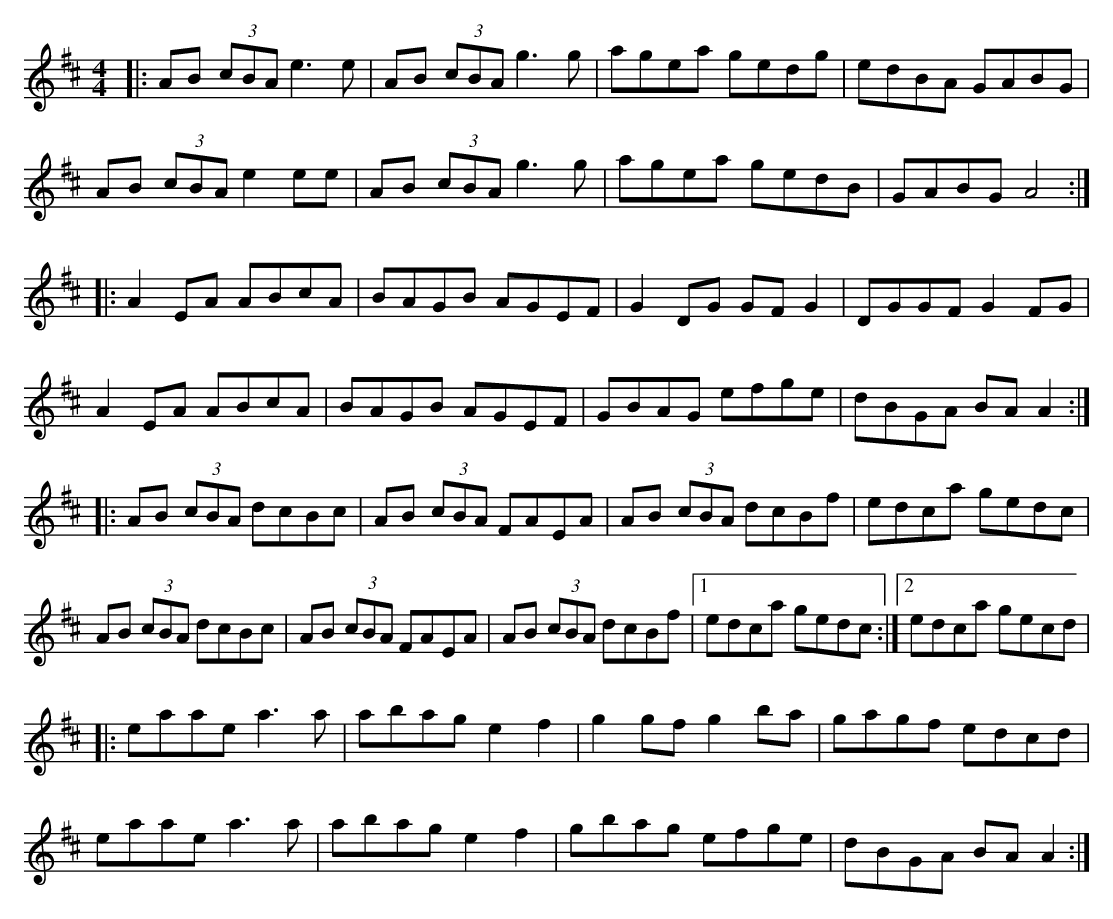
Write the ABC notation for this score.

X:1
M:4/4
K:Amix
|:AB (3cBA e3 e|AB (3cBA g3 g|agea gedg|edBA GABG|
AB (3cBA e2 ee|AB (3cBA g3 g|agea gedB|GABG A4:|
|:A2 EA ABcA|BAGB AGEF|G2 DG GF G2|DGGF G2 FG|
A2 EA ABcA|BAGB AGEF|GBAG efge|dBGA BA A2:|
|:AB (3cBA dcBc|AB (3cBA FAEA|AB (3cBA dcBf|edca gedc|
AB (3cBA dcBc|AB (3cBA FAEA|AB (3cBA dcBf|1 edca gedc:|2 edca gecd|
|:eaae a3a|abag e2f2|g2gf g2ba|gagf edcd|
eaae a3a|abag e2f2|gbag efge|dBGA BA A2:|
